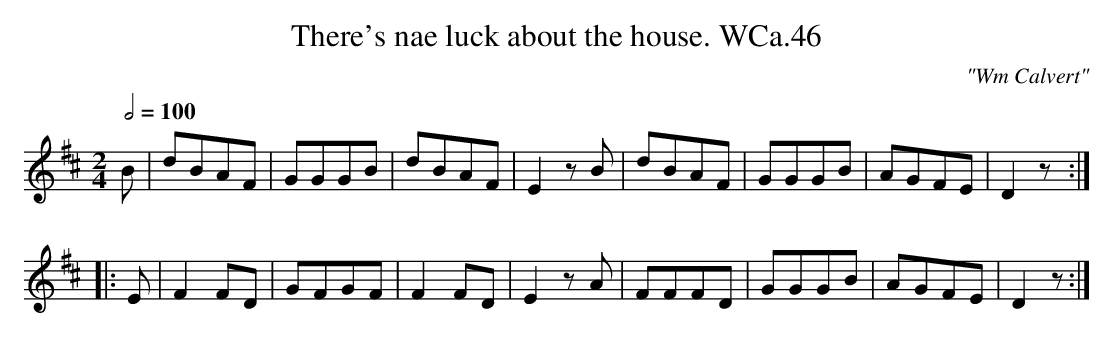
X:1
T:There's nae luck about the house. WCa.46
M:2/4
L:1/8
Q:1/2=100
C:"Wm Calvert"
K:D
B|dBAF|GGGB|dBAF|E2zB|\
dBAF|GGGB|AGFE|D2z:|
|:E|F2FD|GFGF|F2FD|E2zA|\
FFFD|GGGB|AGFE|D2z:|
